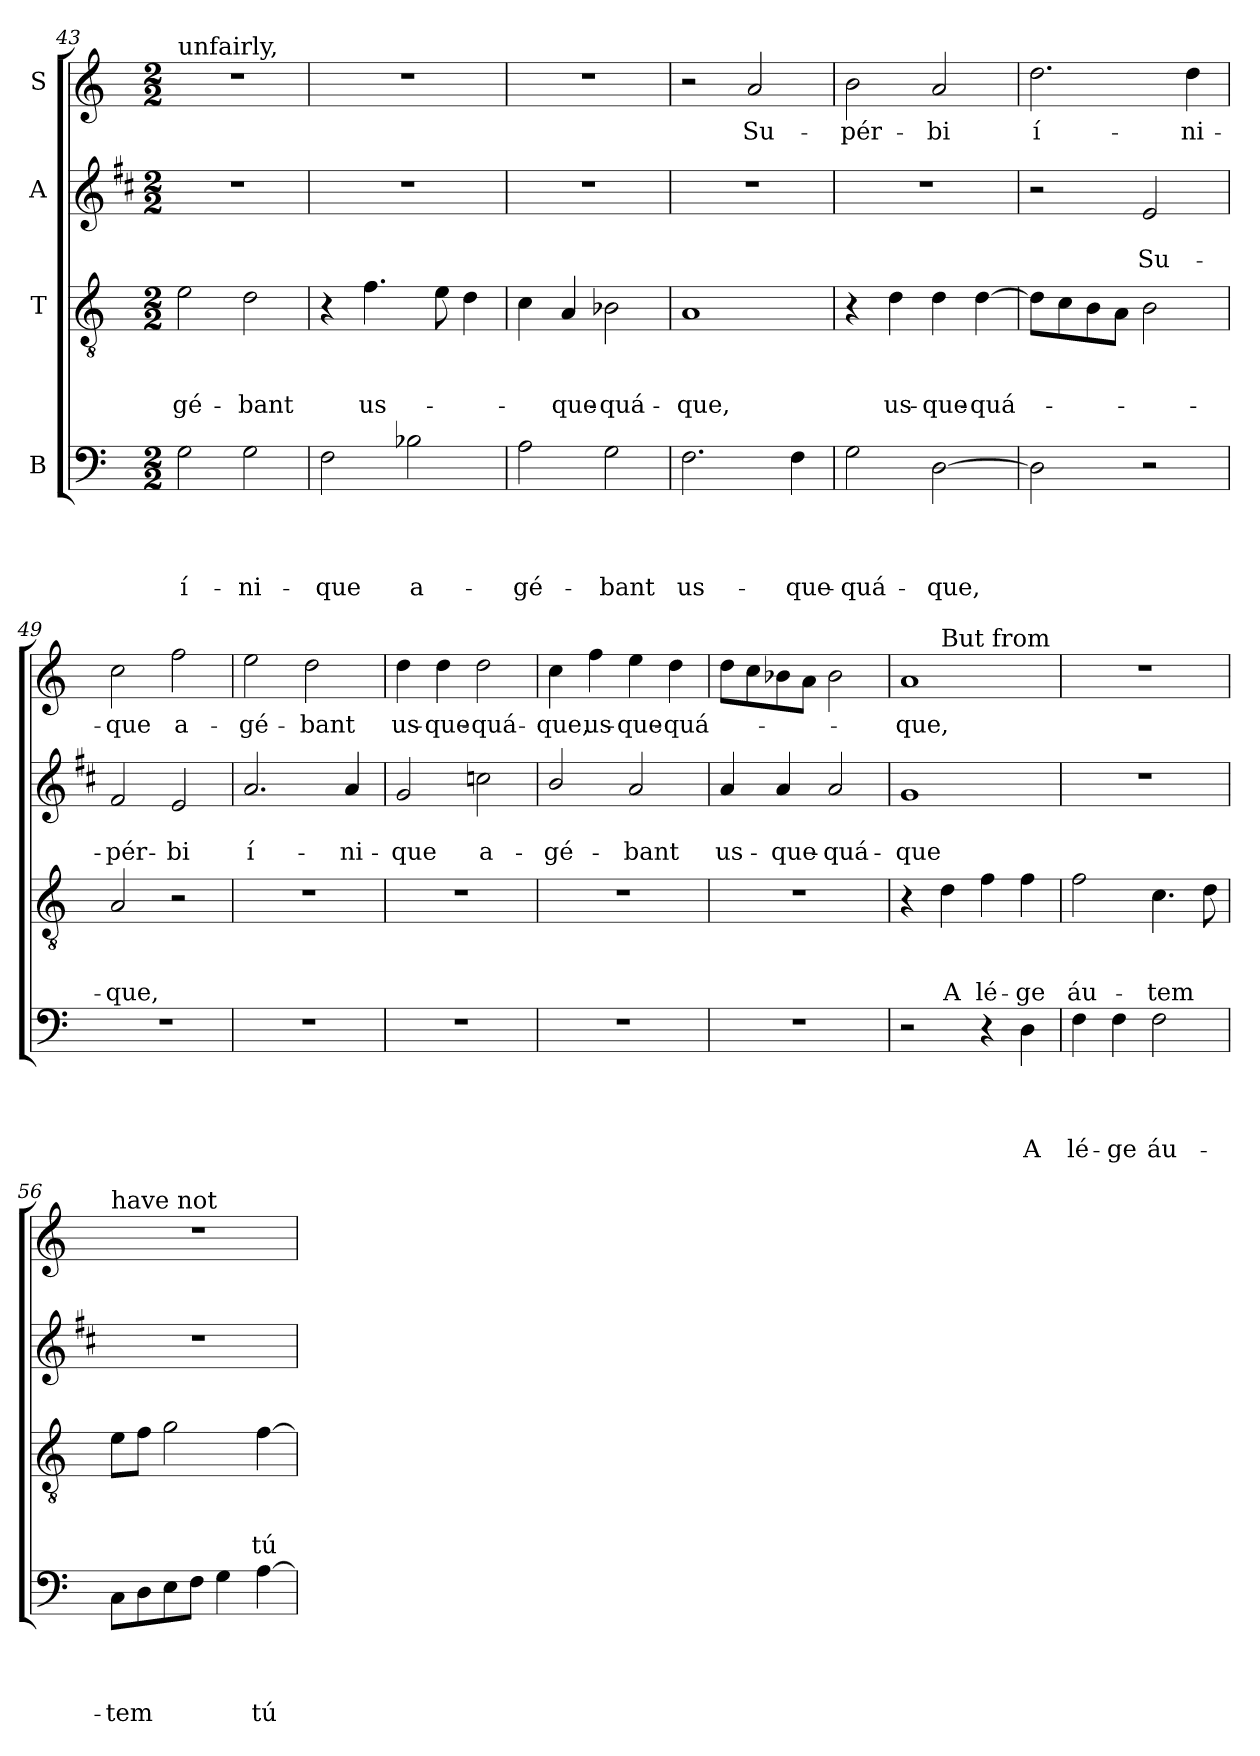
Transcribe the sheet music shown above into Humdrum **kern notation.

**kern	**text	**text	**text	**text	**kern	**text	**text	**text	**kern	**text	**text	**kern	**text
*part4	*part4	*part4	*part4	*part4	*part3	*part3	*part3	*part3	*part2	*part2	*part2	*part1	*part1
*staff4	*staff4	*staff4	*staff4	*staff4	*staff3	*staff3	*staff3	*staff3	*staff2	*staff2	*staff2	*staff1	*staff1
*I"B	*	*	*	*	*I"T	*	*	*	*I"A	*	*	*I"S	*
*clefF4	*	*	*	*	*clefGv2	*	*	*	*clefG2	*	*	*clefG2	*
*	*	*	*	*	*	*	*	*	*ITrd1c2	*	*	*	*
*k[]	*	*	*	*	*k[]	*	*	*	*k[]	*	*	*k[]	*
*C:	*	*	*	*	*C:	*	*	*	*C:	*	*	*C:	*
*M2/2	*	*	*	*	*M2/2	*	*	*	*M2/2	*	*	*M2/2	*
=43	=43	=43	=43	=43	=43	=43	=43	=43	=43	=43	=43	=43	=43
!	!	!	!	!	!	!	!	!	!	!	!	!LO:TX:a:t=unfairly,	!
!	!	!	!	!LO:LY:b	!	!	!	!LO:LY:b	!	!	!	!	!
2G\	.	.	.	í-	2e\	.	.	-gé-	1r	.	.	1r	.
!	!	!	!	!LO:LY:b	!	!	!	!LO:LY:b	!	!	!	!	!
2G\	.	.	.	-ni-	2d\	.	.	-bant	.	.	.	.	.
=44	=44	=44	=44	=44	=44	=44	=44	=44	=44	=44	=44	=44	=44
!	!	!	!	!LO:LY:b	!	!	!	!	!	!	!	!	!
2F\	.	.	.	-que	4r	.	.	.	1r	.	.	1r	.
!	!	!	!	!	!	!	!	!LO:LY:b	!	!	!	!	!
.	.	.	.	.	4.f\	.	.	us-	.	.	.	.	.
!	!	!	!	!LO:LY:b	!	!	!	!	!	!	!	!	!
2B-X\	.	.	.	a-	.	.	.	.	.	.	.	.	.
.	.	.	.	.	8e\	.	.	.	.	.	.	.	.
.	.	.	.	.	4d\	.	.	.	.	.	.	.	.
=45	=45	=45	=45	=45	=45	=45	=45	=45	=45	=45	=45	=45	=45
!	!	!	!	!LO:LY:b	!	!	!	!	!	!	!	!	!
2A\	.	.	.	-gé-	4c\	.	.	.	1r	.	.	1r	.
!	!	!	!	!	!	!	!	!LO:LY:b	!	!	!	!	!
.	.	.	.	.	4A/	.	.	-que-	.	.	.	.	.
!	!	!	!	!LO:LY:b	!	!	!	!LO:LY:b	!	!	!	!	!
2G\	.	.	.	-bant	2B-\	.	.	-quá-	.	.	.	.	.
!!LO:LB:g=z
=46	=46	=46	=46	=46	=46	=46	=46	=46	=46	=46	=46	=46	=46
!	!	!	!	!LO:LY:b	!	!	!	!LO:LY:b	!	!	!	!	!
2.F\	.	.	.	us-	1A	.	.	-que,	1r	.	.	2r	.
!	!	!	!	!	!	!	!	!	!	!	!	!	!LO:LY:b
.	.	.	.	.	.	.	.	.	.	.	.	2a/	Su-
!	!	!	!	!LO:LY:b	!	!	!	!	!	!	!	!	!
4F\	.	.	.	-que-	.	.	.	.	.	.	.	.	.
=47	=47	=47	=47	=47	=47	=47	=47	=47	=47	=47	=47	=47	=47
!	!	!	!	!LO:LY:b	!	!	!	!	!	!	!	!	!LO:LY:b
2G\	.	.	.	-quá-	4r	.	.	.	1r	.	.	2b\	-pér-
!	!	!	!	!	!	!	!	!LO:LY:b	!	!	!	!	!
.	.	.	.	.	4d\	.	.	us-	.	.	.	.	.
!	!	!	!	!LO:LY:b	!	!	!	!LO:LY:b	!	!	!	!	!LO:LY:b
[2D\	.	.	.	-que,	4d\	.	.	-que-	.	.	.	2a/	-bi
!	!	!	!	!	!	!	!	!LO:LY:b	!	!	!	!	!
.	.	.	.	.	[4d\	.	.	-quá-	.	.	.	.	.
=48	=48	=48	=48	=48	=48	=48	=48	=48	=48	=48	=48	=48	=48
!	!	!	!	!	!	!	!	!	!	!	!	!	!LO:LY:b
2D\]	.	.	.	.	8d\L]	.	.	.	2r	.	.	2.dd\	í-
.	.	.	.	.	8c\	.	.	.	.	.	.	.	.
.	.	.	.	.	8B\	.	.	.	.	.	.	.	.
.	.	.	.	.	8A\J	.	.	.	.	.	.	.	.
!	!	!	!	!	!	!	!	!	!	!	!LO:LY:b	!	!
2r	.	.	.	.	2B\	.	.	.	2d/	.	Su-	.	.
!	!	!	!	!	!	!	!	!	!	!	!	!	!LO:LY:b
.	.	.	.	.	.	.	.	.	.	.	.	4dd\	-ni-
=49	=49	=49	=49	=49	=49	=49	=49	=49	=49	=49	=49	=49	=49
!	!	!	!	!	!	!	!	!LO:LY:b	!	!	!LO:LY:b	!	!LO:LY:b
1r	.	.	.	.	2A/	.	.	-que,	2e/	.	-pér-	2cc\	-que
!	!	!	!	!	!	!	!	!	!	!	!LO:LY:b	!	!LO:LY:b
.	.	.	.	.	2r	.	.	.	2d/	.	-bi	2ff\	a-
=50	=50	=50	=50	=50	=50	=50	=50	=50	=50	=50	=50	=50	=50
!	!	!	!	!	!	!	!	!	!	!	!LO:LY:b	!	!LO:LY:b
1r	.	.	.	.	1r	.	.	.	2.g/	.	í-	2ee\	-gé-
!	!	!	!	!	!	!	!	!	!	!	!	!	!LO:LY:b
.	.	.	.	.	.	.	.	.	.	.	.	2dd\	-bant
!	!	!	!	!	!	!	!	!	!	!	!LO:LY:b	!	!
.	.	.	.	.	.	.	.	.	4g/	.	-ni-	.	.
=51	=51	=51	=51	=51	=51	=51	=51	=51	=51	=51	=51	=51	=51
!	!	!	!	!	!	!	!	!	!	!	!LO:LY:b	!	!LO:LY:b
1r	.	.	.	.	1r	.	.	.	2f/	.	-que	4dd\	us-
!	!	!	!	!	!	!	!	!	!	!	!	!	!LO:LY:b
.	.	.	.	.	.	.	.	.	.	.	.	4dd\	-que-
!	!	!	!	!	!	!	!	!	!	!	!LO:LY:b	!	!LO:LY:b
.	.	.	.	.	.	.	.	.	2b-X\	.	a-	2dd\	-quá-
!!LO:PB:g=z
=52	=52	=52	=52	=52	=52	=52	=52	=52	=52	=52	=52	=52	=52
!	!	!	!	!	!	!	!	!	!	!	!LO:LY:b	!	!LO:LY:b
1r	.	.	.	.	1r	.	.	.	2a/	.	-gé-	4cc\	-que,
!	!	!	!	!	!	!	!	!	!	!	!	!	!LO:LY:b
.	.	.	.	.	.	.	.	.	.	.	.	4ff\	us-
!	!	!	!	!	!	!	!	!	!	!	!LO:LY:b	!	!LO:LY:b
.	.	.	.	.	.	.	.	.	2g/	.	-bant	4ee\	-que-
!	!	!	!	!	!	!	!	!	!	!	!	!	!LO:LY:b
.	.	.	.	.	.	.	.	.	.	.	.	4dd\	-quá-
=53	=53	=53	=53	=53	=53	=53	=53	=53	=53	=53	=53	=53	=53
!	!	!	!	!	!	!	!	!	!	!	!LO:LY:b	!	!
1r	.	.	.	.	1r	.	.	.	4g/	.	us-	8dd\L	.
.	.	.	.	.	.	.	.	.	.	.	.	8cc\	.
!	!	!	!	!	!	!	!	!	!	!	!LO:LY:b	!	!
.	.	.	.	.	.	.	.	.	4g/	.	-que-	8b-\	.
.	.	.	.	.	.	.	.	.	.	.	.	8a\J	.
!	!	!	!	!	!	!	!	!	!	!	!LO:LY:b	!	!
.	.	.	.	.	.	.	.	.	2g/	.	-quá-	2b-\	.
=54	=54	=54	=54	=54	=54	=54	=54	=54	=54	=54	=54	=54	=54
!	!	!	!	!	!	!	!	!	!	!	!LO:LY:b	!	!LO:LY:b
*	*	*	*	*	*	*	*	*	*	*	*	*^	*
2r	.	.	.	.	4r	.	.	.	1f	.	-que	1a	4ryy	-que,
!	!	!	!	!	!	!	!	!	!	!	!	!	!LO:TX:a:t=But from	!
!	!	!	!	!	!	!	!	!LO:LY:b	!	!	!	!	!	!
.	.	.	.	.	4d\	.	.	A	.	.	.	.	2.ryy	.
!	!	!	!	!	!	!	!	!LO:LY:b	!	!	!	!	!	!
4r	.	.	.	.	4f\	.	.	lé-	.	.	.	.	.	.
!	!	!	!	!LO:LY:b	!	!	!	!LO:LY:b	!	!	!	!	!	!
4D\	.	.	.	A	4f\	.	.	-ge	.	.	.	.	.	.
=55	=55	=55	=55	=55	=55	=55	=55	=55	=55	=55	=55	=55	=55	=55
!	!	!	!	!	!	!	!	!	!	!	!	!LO:TX:a:t=your law I	!	!
!	!	!	!	!LO:LY:b	!	!	!	!LO:LY:b	!	!	!	!	!	!
*	*	*	*	*	*	*	*	*	*	*	*	*v	*v	*
4F\	.	.	.	lé-	2f\	.	.	áu-	1r	.	.	1r	.
!	!	!	!	!LO:LY:b	!	!	!	!	!	!	!	!	!
4F\	.	.	.	-ge	.	.	.	.	.	.	.	.	.
!	!	!	!	!LO:LY:b	!	!	!	!LO:LY:b	!	!	!	!	!
2F\	.	.	.	áu-	4.c\	.	.	-tem	.	.	.	.	.
.	.	.	.	.	8d\	.	.	.	.	.	.	.	.
=56	=56	=56	=56	=56	=56	=56	=56	=56	=56	=56	=56	=56	=56
!	!	!	!	!	!	!	!	!	!	!	!	!LO:TX:a:t=have not	!
!	!	!	!	!LO:LY:b	!	!	!	!	!	!	!	!	!
8C\L	.	.	.	-tem	8e\L	.	.	.	1r	.	.	1r	.
8D\	.	.	.	.	8f\J	.	.	.	.	.	.	.	.
8E\	.	.	.	.	2g\	.	.	.	.	.	.	.	.
8F\J	.	.	.	.	.	.	.	.	.	.	.	.	.
4G\	.	.	.	.	.	.	.	.	.	.	.	.	.
!	!	!	!	!LO:LY:b	!	!	!	!LO:LY:b	!	!	!	!	!
[4A\	.	.	.	tú-	[4f\	.	.	tú-	.	.	.	.	.
=	=	=	=	=	=	=	=	=	=	=	=	=	=
*-	*-	*-	*-	*-	*-	*-	*-	*-	*-	*-	*-	*-	*-
